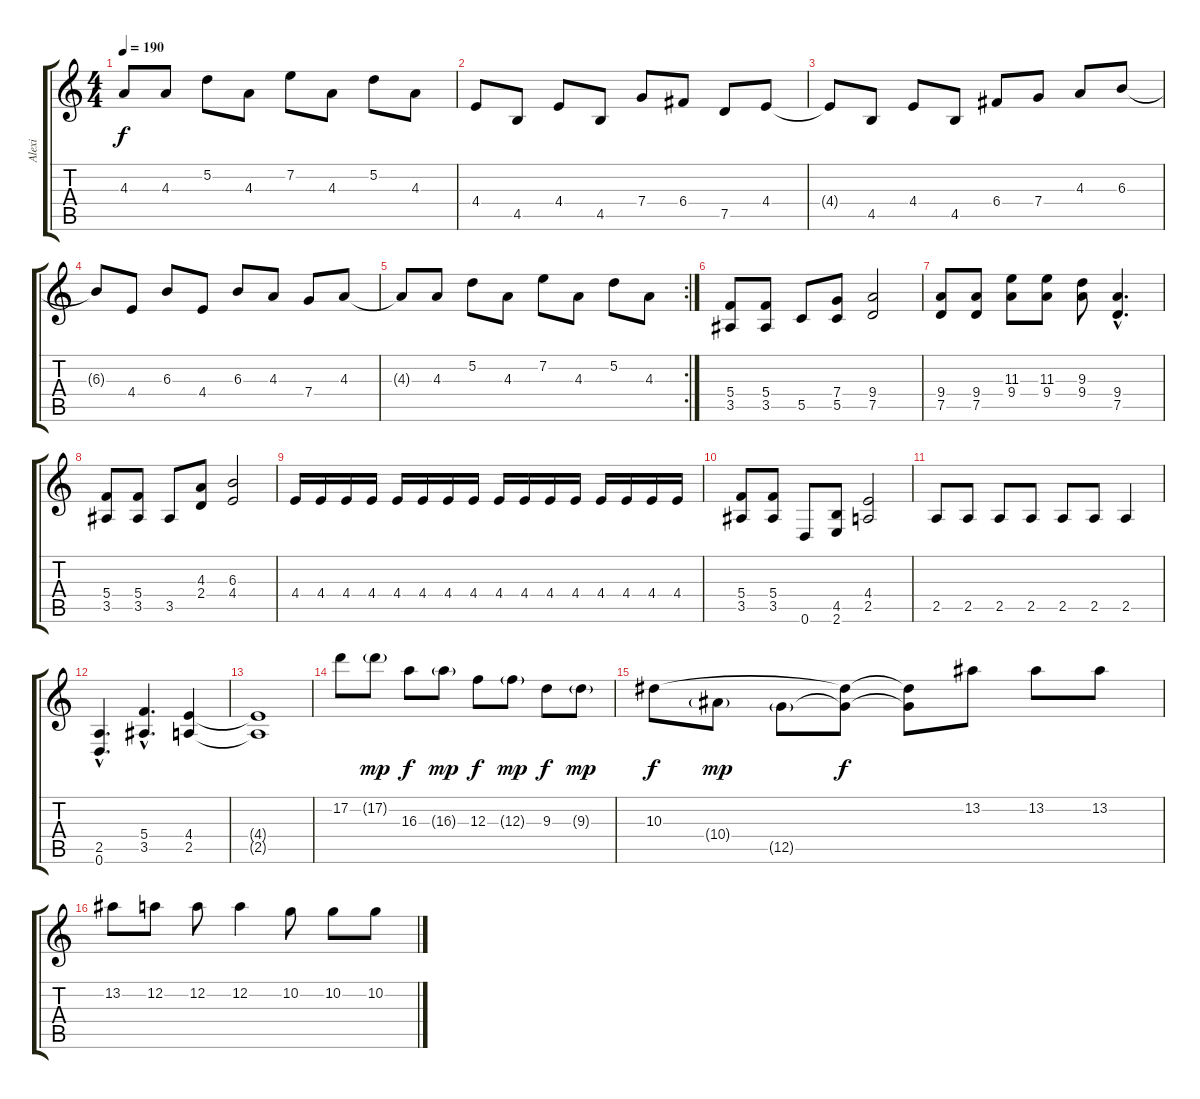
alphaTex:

\track ("Alexi" "Alexi") {instrument distortionguitar}
\staff {score tabs}
\tuning (D4 A3 F3 C3 G2 D2) {hide}
\ts (4 4)
\tempo 190
\clef g2
\ks c
4.3{t}.8{dy f} 4.3.8 5.2.8 4.3.8 7.2.8 4.3.8 5.2.8 4.3.8 |
4.4.8 4.5.8 4.4.8 4.5.8 7.4.8 6.4.8 7.5.8 4.4.8 |
4.4{t}.8 4.5.8 4.4.8 4.5.8 6.4.8 7.4.8 4.3.8 6.3.8 |
6.3{t}.8 4.4.8 6.3.8 4.4.8 6.3.8 4.3.8 7.4.8 4.3.8 |
\rc 2
4.3{t}.8 4.3.8 5.2.8 4.3.8 7.2.8 4.3.8 5.2.8 4.3.8 |
(5.4 3.5).8 (5.4 3.5).8 5.5.8 (7.4 5.5).8 (9.4 7.5).2 |
(9.4 7.5).8 (9.4 7.5).8 (11.3 9.4).8 (11.3 9.4).8 (9.3 9.4).8 (9.4{hac} 7.5{hac}).4{d} |
(5.4 3.5).8 (5.4 3.5).8 3.5.8 (4.3 2.4).8 (6.3 4.4).2 |
4.4.16 4.4.16 4.4.16 4.4.16 4.4.16 4.4.16 4.4.16 4.4.16 4.4.16 4.4.16 4.4.16 4.4.16 4.4.16 4.4.16 4.4.16 4.4.16 |
(5.4 3.5).8 (5.4 3.5).8 0.6.8 (4.5 2.6).8 (4.4 2.5).2 |
2.5.8 2.5.8 2.5.8 2.5.8 2.5.8 2.5.8 2.5.4 |
(2.5{hac} 0.6{hac}).4{d} (5.4{hac} 3.5{hac}).4{d} (4.4 2.5).4 |
(4.4{t} 2.5{t}).1 |
17.2.8 17.2{g}.8{dy mp} 16.3.8{dy f} 16.3{g}.8{dy mp} 12.3.8{dy f} 12.3{g}.8{dy mp} 9.3.8{dy f} 9.3{g}.8{dy mp} |
10.3.8{dy f} 10.4{g}.8{dy mp} 12.5{g}.8 (10.3{t} 12.5{t}).8{dy f} (10.3{t} 12.5{t}).8 13.2.8 13.2.8 13.2.8 |
13.2.8 12.2.8 12.2.8 12.2.4 10.2.8 10.2.8 10.2.8
